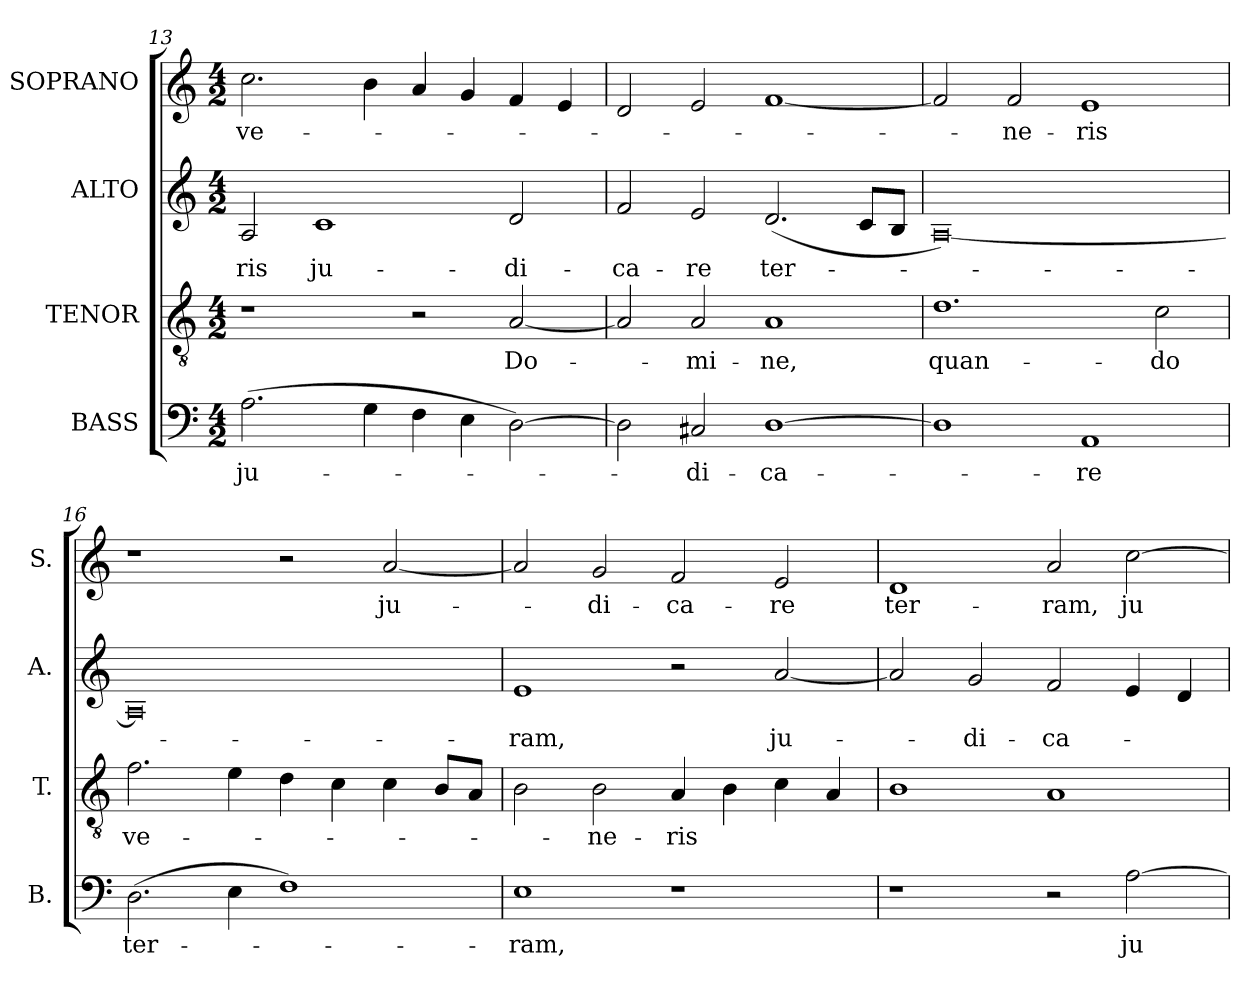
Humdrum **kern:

**kern	**text	**kern	**text	**kern	**text	**kern	**text
*part4	*part4	*part3	*part3	*part2	*part2	*part1	*part1
*staff4	*staff4	*staff3	*staff3	*staff2	*staff2	*staff1	*staff1
*I"BASS	*	*I"TENOR	*	*I"ALTO	*	*I"SOPRANO	*
*I'B.	*	*I'T.	*	*I'A.	*	*I'S.	*
*clefF4	*	*clefGv2	*	*clefG2	*	*clefG2	*
*	*	*ITrd7c12	*	*	*	*	*
*k[]	*	*k[]	*	*k[]	*	*k[]	*
*C:	*	*C:	*	*C:	*	*C:	*
*M4/2	*	*M4/2	*	*M4/2	*	*M4/2	*
=13	=13	=13	=13	=13	=13	=13	=13
!	!LO:LY:b:color=#000000	!	!	!	!	!	!
!	!	!	!	!	!LO:LY:b:color=#000000	!	!
!	!	!	!	!	!	!	!LO:LY:b:color=#000000
(2.Ai\	ju-	1r	.	2Ai/	-ris	2.cci\	ve-
!	!	!	!	!	!LO:LY:b:color=#000000	!	!
.	.	.	.	1ci	ju-	.	.
4Gi\	.	.	.	.	.	4bi\	.
4Fi\	.	2r	.	.	.	4ai/	.
4Ei\	.	.	.	.	.	4gi/	.
!	!	!	!LO:LY:b:color=#000000	!	!	!	!
!	!	!	!	!	!LO:LY:b:color=#000000	!	!
[2Di\)	.	[2AAi/	Do-	2di/	-di-	4fi/	.
.	.	.	.	.	.	4ei/	.
!!LO:LB:g=z
=14	=14	=14	=14	=14	=14	=14	=14
!	!	!	!	!	!LO:LY:b:color=#000000	!	!
2Di\]	.	2AAi/]	.	2fi/	-ca-	2di/	.
!	!LO:LY:b:color=#000000	!	!	!	!	!	!
!	!	!	!LO:LY:b:color=#000000	!	!	!	!
!	!	!	!	!	!LO:LY:b:color=#000000	!	!
2C#Xi/	-di-	2AAi/	-mi-	2ei/	-re	2ei/	.
!	!LO:LY:b:color=#000000	!	!	!	!	!	!
!	!	!	!LO:LY:b:color=#000000	!	!	!	!
!	!	!	!	!	!LO:LY:b:color=#000000	!	!
[1Di	-ca-	1AAi	-ne,	(2.di/	ter-	[1fi	.
.	.	.	.	8ci/L	.	.	.
.	.	.	.	8Bi/J	.	.	.
=15	=15	=15	=15	=15	=15	=15	=15
!	!	!	!LO:LY:b:color=#000000	!	!	!	!
1Di]	.	1.Di	quan-	[0Ai)	.	2fi/]	.
!	!	!	!	!	!	!	!LO:LY:b:color=#000000
.	.	.	.	.	.	2fi/	-ne-
!	!LO:LY:b:color=#000000	!	!	!	!	!	!
!	!	!	!	!	!	!	!LO:LY:b:color=#000000
1AAi	-re	.	.	.	.	1ei	-ris
!	!	!	!LO:LY:b:color=#000000	!	!	!	!
.	.	2Ci\	-do	.	.	.	.
=16	=16	=16	=16	=16	=16	=16	=16
!	!LO:LY:b:color=#000000	!	!	!	!	!	!
!	!	!	!LO:LY:b:color=#000000	!	!	!	!
(2.Di\	ter-	2.Fi\	ve-	0Ai]	.	1r	.
4Ei\	.	4Ei\	.	.	.	.	.
1Fi)	.	4Di\	.	.	.	2r	.
.	.	4Ci\	.	.	.	.	.
!	!	!	!	!	!	!	!LO:LY:b:color=#000000
.	.	4Ci\	.	.	.	[2ai/	ju-
.	.	8BBi/L	.	.	.	.	.
.	.	8AAi/J	.	.	.	.	.
=17	=17	=17	=17	=17	=17	=17	=17
!	!LO:LY:b:color=#000000	!	!	!	!	!	!
!	!	!	!	!	!LO:LY:b:color=#000000	!	!
1Ei	-ram,	2BBi\	.	1ei	-ram,	2ai/]	.
!	!	!	!LO:LY:b:color=#000000	!	!	!	!
!	!	!	!	!	!	!	!LO:LY:b:color=#000000
.	.	2BBi\	-ne-	.	.	2gi/	-di-
!	!	!	!LO:LY:b:color=#000000	!	!	!	!
!	!	!	!	!	!	!	!LO:LY:b:color=#000000
1r	.	4AAi/	-ris	2r	.	2fi/	-ca-
.	.	4BBi\	.	.	.	.	.
!	!	!	!	!	!LO:LY:b:color=#000000	!	!
!	!	!	!	!	!	!	!LO:LY:b:color=#000000
.	.	4Ci\	.	[2ai/	ju-	2ei/	-re
.	.	4AAi/	.	.	.	.	.
=18	=18	=18	=18	=18	=18	=18	=18
!	!	!	!	!	!	!	!LO:LY:b:color=#000000
1r	.	1BBi	.	2ai/]	.	1di	ter-
!	!	!	!	!	!LO:LY:b:color=#000000	!	!
.	.	.	.	2gi/	-di-	.	.
!	!	!	!	!	!LO:LY:b:color=#000000	!	!
!	!	!	!	!	!	!	!LO:LY:b:color=#000000
2r	.	1AAi	.	2fi/	-ca-	2ai/	-ram,
!	!LO:LY:b:color=#000000	!	!	!	!	!	!
!	!	!	!	!	!	!	!LO:LY:b:color=#000000
[2Ai\	ju-	.	.	4ei/	.	[2cci\	ju-
.	.	.	.	4di/	.	.	.
=	=	=	=	=	=	=	=
*-	*-	*-	*-	*-	*-	*-	*-
